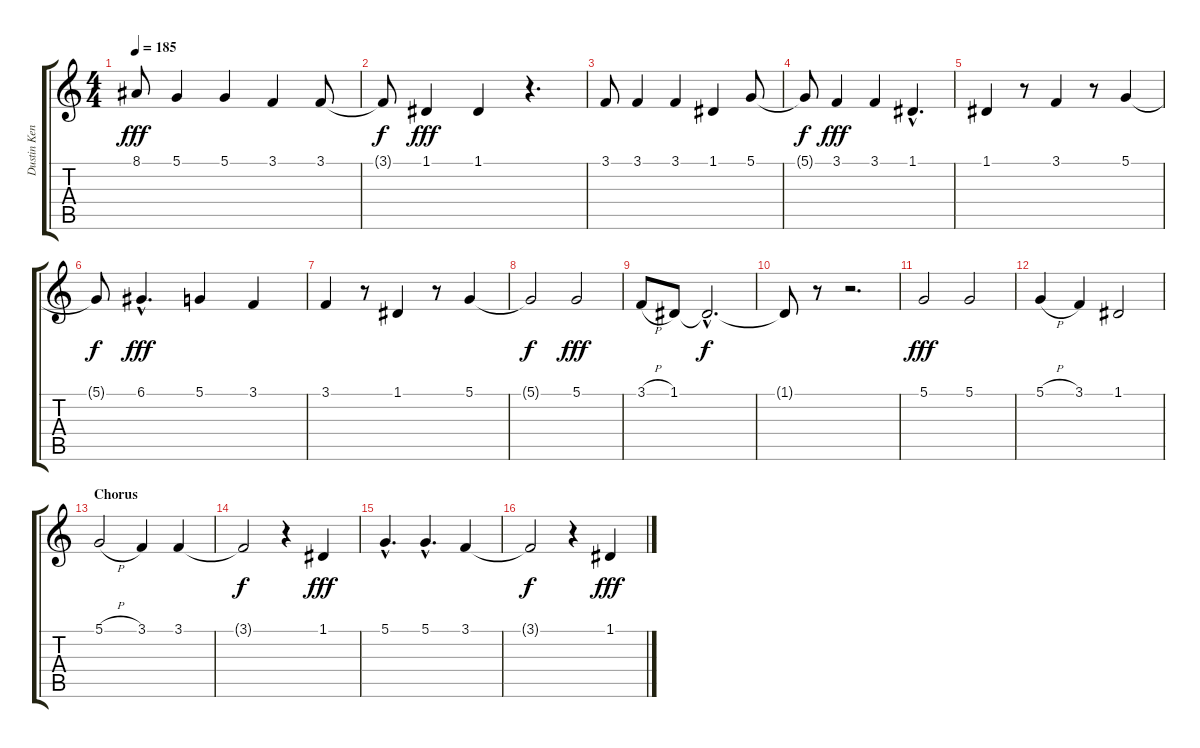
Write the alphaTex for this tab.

\track ("Dustin Kensrue (Vocals)" "Dustin Ken") {instrument tenorsax}
\staff {score tabs}
\tuning (D4 A3 F3 C3 G2 C2) {hide}
\ts (4 4)
\tempo 185
\clef g2
\ks c
8.1.8{dy fff} 5.1.4 5.1.4 3.1.4 3.1.8 |
3.1{t}.8{dy f} 1.1.4{dy fff} 1.1.4 r.4{d} |
3.1.8 3.1.4 3.1.4 1.1.4 5.1.8 |
5.1{t}.8{dy f} 3.1.4{dy fff} 3.1.4 1.1{hac}.4{d} |
1.1.4 r.8 3.1.4 r.8 5.1.4 |
5.1{t}.8{dy f} 6.1{hac}.4{d dy fff} 5.1.4 3.1.4 |
3.1.4 r.8 1.1.4 r.8 5.1.4 |
5.1{t}.2{dy f} 5.1.2{dy fff} |
3.1{h}.8 1.1.8 1.1{hac t}.2{d dy f} |
1.1{t}.8 r.8 r.2{d} |
5.1.2{dy fff} 5.1.2 |
5.1{h}.4 3.1.4 1.1.2 |
\section ("" "Chorus")
5.1{h}.2 3.1.4 3.1.4 |
3.1{t}.2{dy f} r.4 1.1.4{dy fff} |
5.1{hac}.4{d} 5.1{hac}.4{d} 3.1.4 |
3.1{t}.2{dy f} r.4 1.1.4{dy fff}
